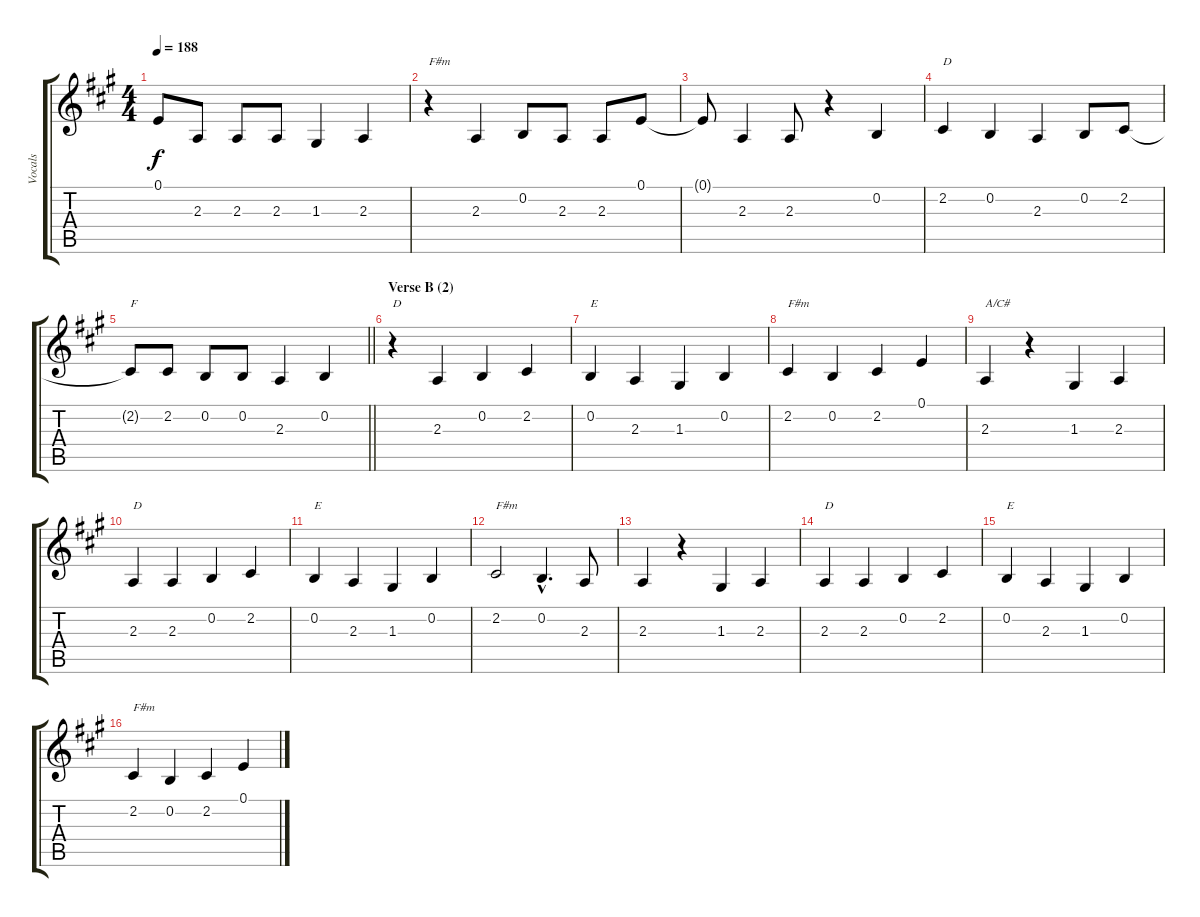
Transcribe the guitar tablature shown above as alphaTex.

\track ("Vocals" "Vocals") {instrument sopranosax}
\staff {score tabs}
\tuning (E4 B3 G3 D3 A2 E2) {hide}
\ts (4 4)
\tempo 188
\clef g2
\ks a
0.1{t}.8{dy f} 2.3.8 2.3.8 2.3.8 1.3.4 2.3.4 |
r.4{txt "F#m"} 2.3.4 0.2.8 2.3.8 2.3.8 0.1.8 |
0.1{t}.8 2.3.4 2.3.8 r.4 0.2.4 |
2.2.4{txt "D"} 0.2.4 2.3.4 0.2.8 2.2.8 |
\barLineRight lightlight
2.2{t}.8{txt "F"} 2.2.8 0.2.8 0.2.8 2.3.4 0.2.4 |
\section ("" "Verse B (2)")
r.4{txt "D"} 2.3.4 0.2.4 2.2.4 |
0.2.4{txt "E"} 2.3.4 1.3.4 0.2.4 |
2.2.4{txt "F#m"} 0.2.4 2.2.4 0.1.4 |
2.3.4{txt "A/C#"} r.4 1.3.4 2.3.4 |
2.3.4{txt "D"} 2.3.4 0.2.4 2.2.4 |
0.2.4{txt "E"} 2.3.4 1.3.4 0.2.4 |
2.2.2{txt "F#m"} 0.2{hac}.4{d} 2.3.8 |
2.3.4 r.4 1.3.4 2.3.4 |
2.3.4{txt "D"} 2.3.4 0.2.4 2.2.4 |
0.2.4{txt "E"} 2.3.4 1.3.4 0.2.4 |
2.2.4{txt "F#m"} 0.2.4 2.2.4 0.1.4
